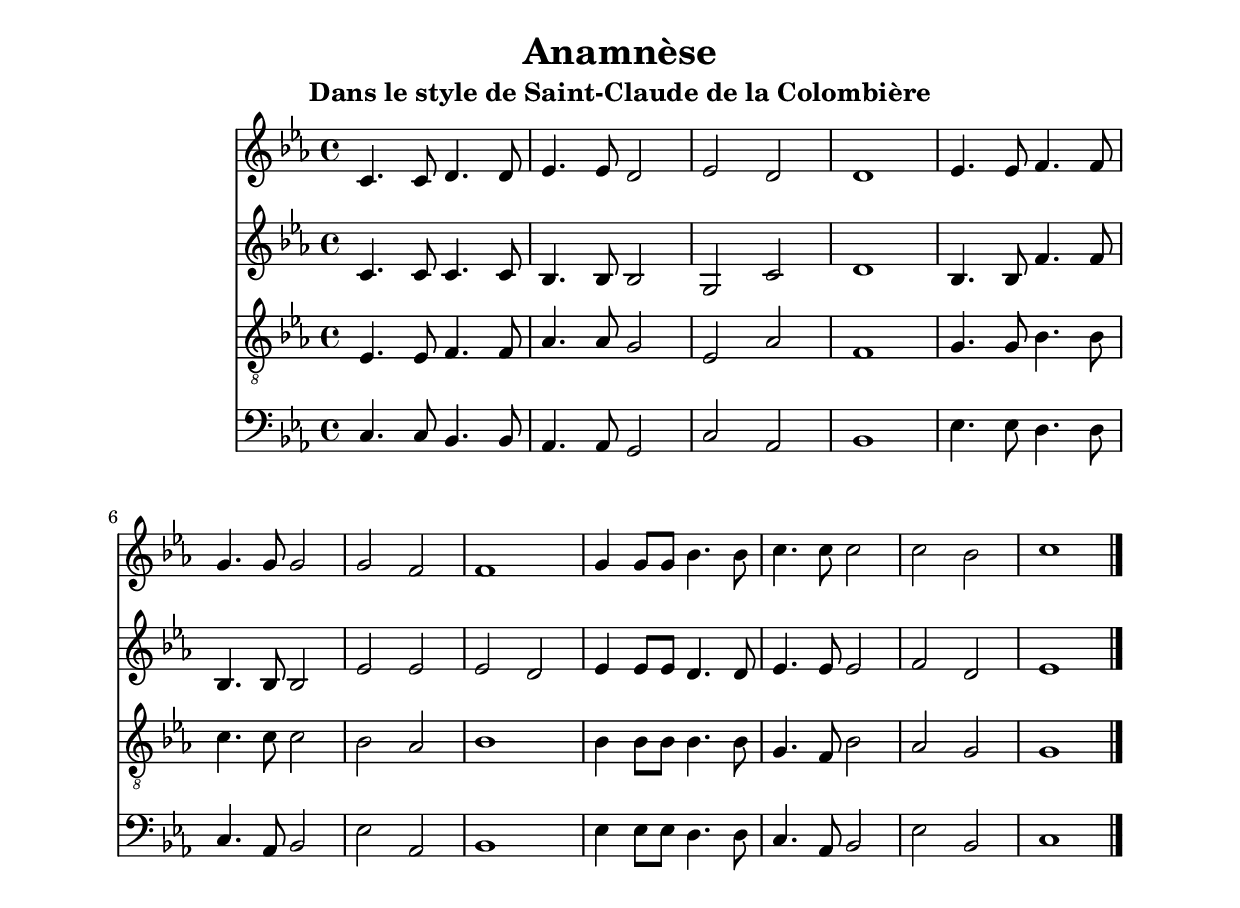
\version "2.22.1"
\language "italiano"

\include "Music.ly"
\include  "../../../../utilities.ly"

\book{
  \paper {
    left-margin = 20\mm
    right-margin = 20\mm
    top-margin = 20\mm
    bottom-margin = 20\mm
  }
  
  \score {
    <<
      \new Staff{ \soprano }
      \new Staff{ \alto }
      \new Staff{ \clef "treble_8" \tenor }
      \new Staff{ \clef bass \bass }
    >>
    \layout { 
      indent = 2\cm
      \override BreathingSign.text = \markup { \musicglyph "comma" }
    }
    \midi {
      \tempo 4.=69
    }
  }
}
